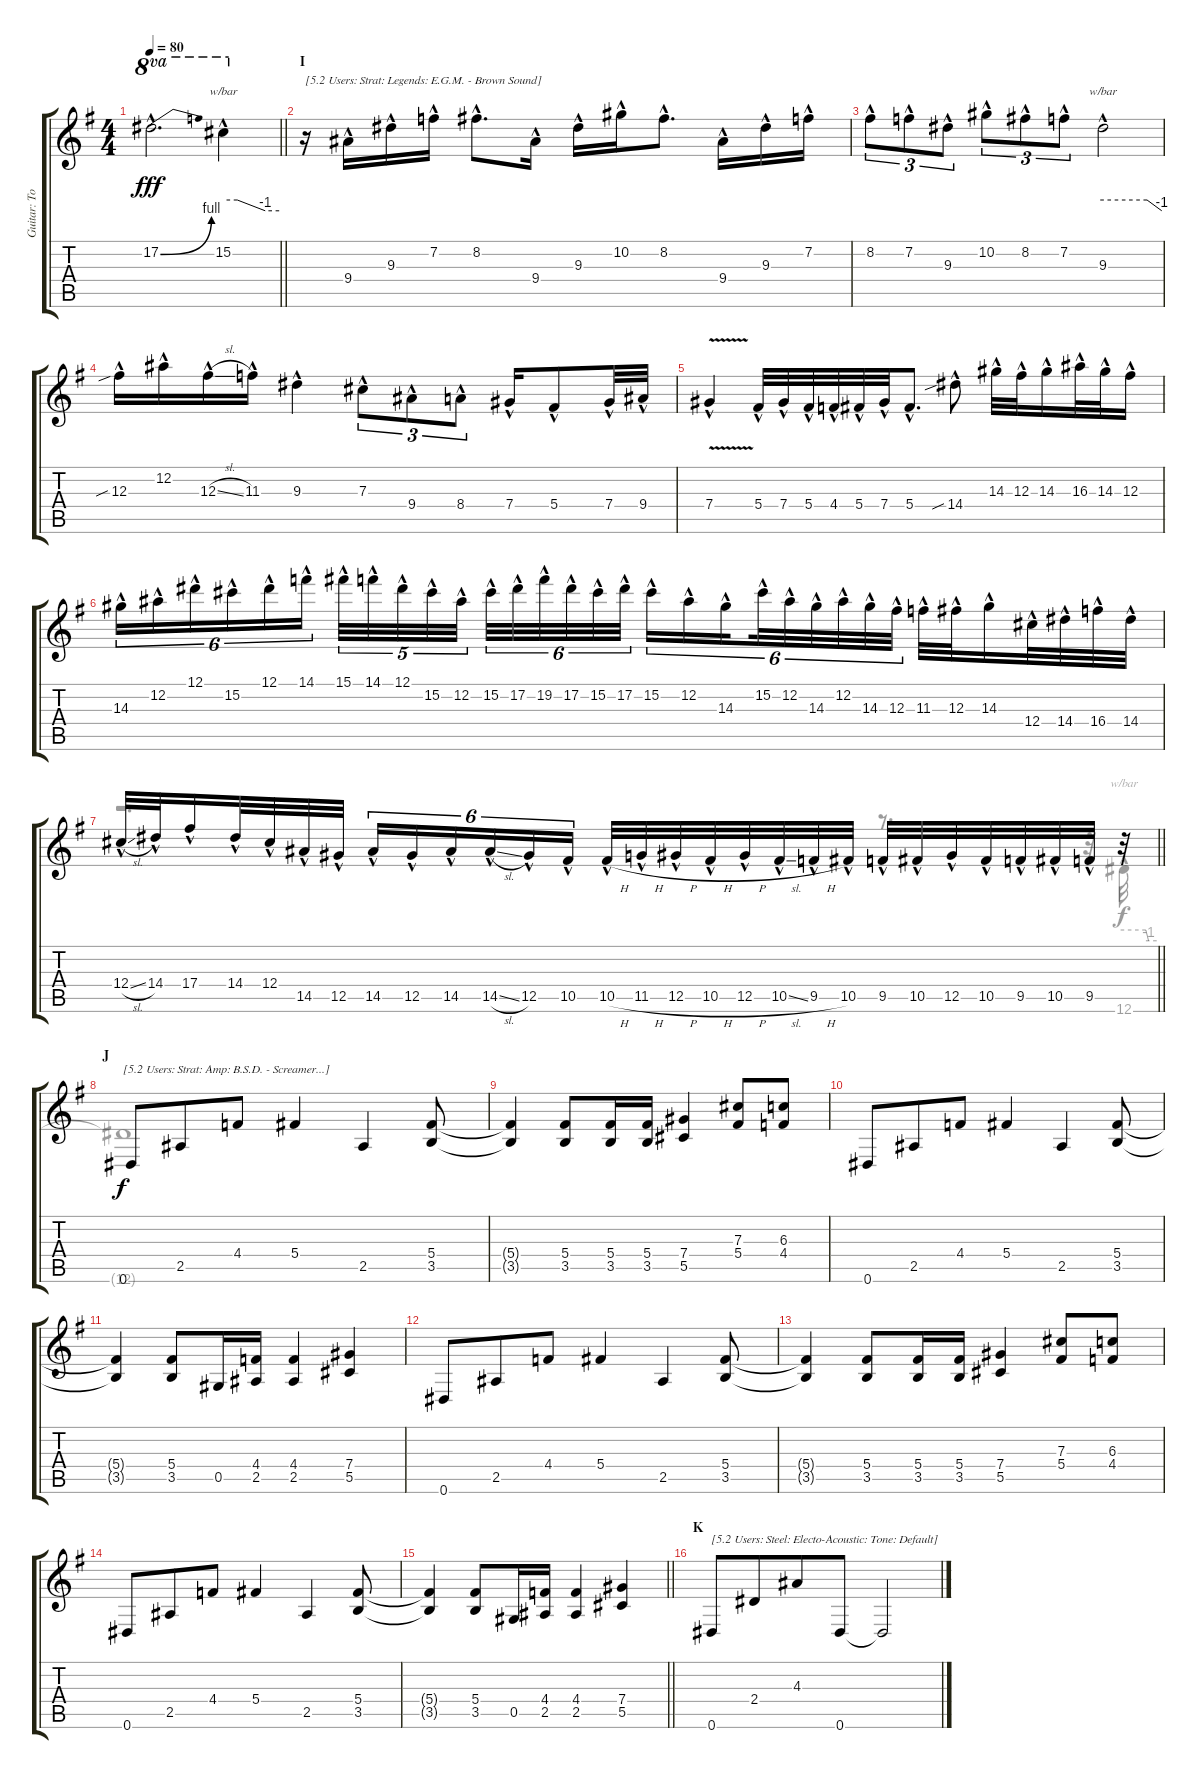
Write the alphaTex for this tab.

\track ("Guitar: Tony" "Guitar: To") {instrument distortionguitar}
\staff {score tabs}
\tuning (Eb4 Bb3 Gb3 Db3 Ab2 Eb2) {hide}
\voice
\ts (4 4)
\tempo 80
\clef g2
\barLineRight lightlight
\ks g
17.2{be (bend 0 0 60 4) hac}.2{d ot 8va dy fff volume 16 instrument overdrivenguitar} 15.2{hac}.4{tbe (custom default 0 0 15 0 45 -4 60 -4) ot 8va} |
\section ("" "I")
r.16{txt "[5.2 Users: Strat: Legends: E.G.M. - Brown Sound]"} 9.4{hac}.16 9.3{hac}.16 7.2{hac}.16 8.2{hac}.8{d} 9.4{hac}.16 9.3{hac}.16 10.2{hac}.16 8.2{hac}.8{d} 9.4{hac}.16 9.3{hac}.16 7.2{hac}.16 |
8.2{hac}.8{tu (3 2)} 7.2{hac}.8{tu (3 2)} 9.3{hac}.8{tu (3 2)} 10.2{hac}.8{tu (3 2)} 8.2{hac}.8{tu (3 2)} 7.2{hac}.8{tu (3 2)} 9.3{hac}.2{tbe (custom default 0 0 45 0 60 -4)} |
12.3{sib hac}.16 12.2{hac}.16 12.3{sl hac}.16 11.3{hac}.16 9.3{hac}.4 7.3{hac}.8{tu (3 2)} 9.4{hac}.8{tu (3 2)} 8.4{hac}.8{tu (3 2)} 7.4{hac}.16 5.4{hac}.8 7.4{hac}.32 9.4{hac}.32 |
7.4{v hac}.4 5.4{hac}.32 7.4{hac}.32 5.4{hac}.32 4.4{hac}.32 5.4{hac}.32 7.4{hac}.32 5.4{hac}.8{d} 14.4{sib hac}.8 14.3{hac}.32 12.3{hac}.32 14.3{hac}.16 16.3{hac}.32 14.3{hac}.32 12.3{hac}.16 |
14.3{hac}.16{tu (6 4)} 12.2{hac}.16{tu (6 4)} 12.1{hac}.16{tu (6 4)} 15.2{hac}.16{tu (6 4)} 12.1{hac}.16{tu (6 4)} 14.1{hac}.16{tu (6 4)} 15.1{hac}.32{tu (5 4)} 14.1{hac}.32{tu (5 4)} 12.1{hac}.32{tu (5 4)} 15.2{hac}.32{tu (5 4)} 12.2{hac}.32{tu (5 4) beam splitsecondary} 15.2{hac}.32{tu (6 4)} 17.2{hac}.32{tu (6 4)} 19.2{hac}.32{tu (6 4)} 17.2{hac}.32{tu (6 4)} 15.2{hac}.32{tu (6 4)} 17.2{hac}.32{tu (6 4)} 15.2{hac}.16{tu (6 4)} 12.2{hac}.16{tu (6 4)} 14.3{hac}.16{tu (6 4) beam splitsecondary} 15.2{hac}.32{tu (6 4)} 12.2{hac}.32{tu (6 4)} 14.3{hac}.32{tu (6 4)} 12.2{hac}.32{tu (6 4)} 14.3{hac}.32{tu (6 4)} 12.3{hac}.32{tu (6 4)} 11.3{hac}.32 12.3{hac}.32 14.3{hac}.16 12.4{hac}.32 14.4{hac}.32 16.4{hac}.32 14.4{hac}.32 |
\barLineRight lightlight
12.4{sl hac}.32 14.4{hac}.32 17.4{hac}.16 14.4{hac}.32 12.4{hac}.32 14.5{hac}.32 12.5{hac}.32 14.5{hac}.16{tu (6 4)} 12.5{hac}.16{tu (6 4)} 14.5{hac}.16{tu (6 4)} 14.5{sl hac}.16{tu (6 4)} 12.5{hac}.16{tu (6 4)} 10.5{hac}.16{tu (6 4)} 10.5{h hac}.32 11.5{h hac}.32 12.5{h hac}.32 10.5{h hac}.32 12.5{h hac}.32 10.5{sl hac}.32 9.5{h hac}.32 10.5{hac}.32 9.5{hac}.32 10.5{hac}.32 12.5{hac}.32 10.5{hac}.32 9.5{hac}.32 10.5{hac}.32 9.5{hac}.32 r.32 |
\section ("" "J")
0.6.8{txt "[5.2 Users: Strat: Amp: B.S.D. - Screamer...]" dy f volume 13 instrument distortionguitar} 2.5.8{beam merge} 4.4.8 5.4.4 2.5.4 (5.4 3.5).8 |
(5.4{t} 3.5{t}).4 (5.4 3.5).8 (5.4 3.5).16 (5.4 3.5).16 (7.4 5.5).4 (7.3 5.4).8 (6.3 4.4).8 |
0.6.8 2.5.8{beam merge} 4.4.8 5.4.4 2.5.4 (5.4 3.5).8 |
(5.4{t} 3.5{t}).4 (5.4 3.5).8 0.5.16 (4.4 2.5).16 (4.4 2.5).4 (7.4 5.5).4 |
0.6.8 2.5.8{beam merge} 4.4.8 5.4.4 2.5.4 (5.4 3.5).8 |
(5.4{t} 3.5{t}).4 (5.4 3.5).8 (5.4 3.5).16 (5.4 3.5).16 (7.4 5.5).4 (7.3 5.4).8 (6.3 4.4).8 |
0.6.8 2.5.8{beam merge} 4.4.8 5.4.4 2.5.4 (5.4 3.5).8 |
\barLineRight lightlight
(5.4{t} 3.5{t}).4 (5.4 3.5).8 0.5.16 (4.4 2.5).16 (4.4 2.5).4 (7.4 5.5).4 |
\section ("" "K")
0.6.8{txt "[5.2 Users: Steel: Electo-Acoustic: Tone: Default]" volume 13 instrument acousticguitarsteel} 2.4.8{beam merge} 4.3.8 0.6.8 0.6{t}.2
\voice
\clef g2
\ottava regular
\simile none
\barLineRight lightlight
\ks g
|
|
|
|
|
|
\barLineRight lightlight
r.2{d} r.8{d} r.32 12.6{hac}.32{tbe (custom default 0 0 40 0 45 -4 60 -4)} |
12.6{t}.1{dy f} |
|
|
|
|
|
|
\barLineRight lightlight
|
